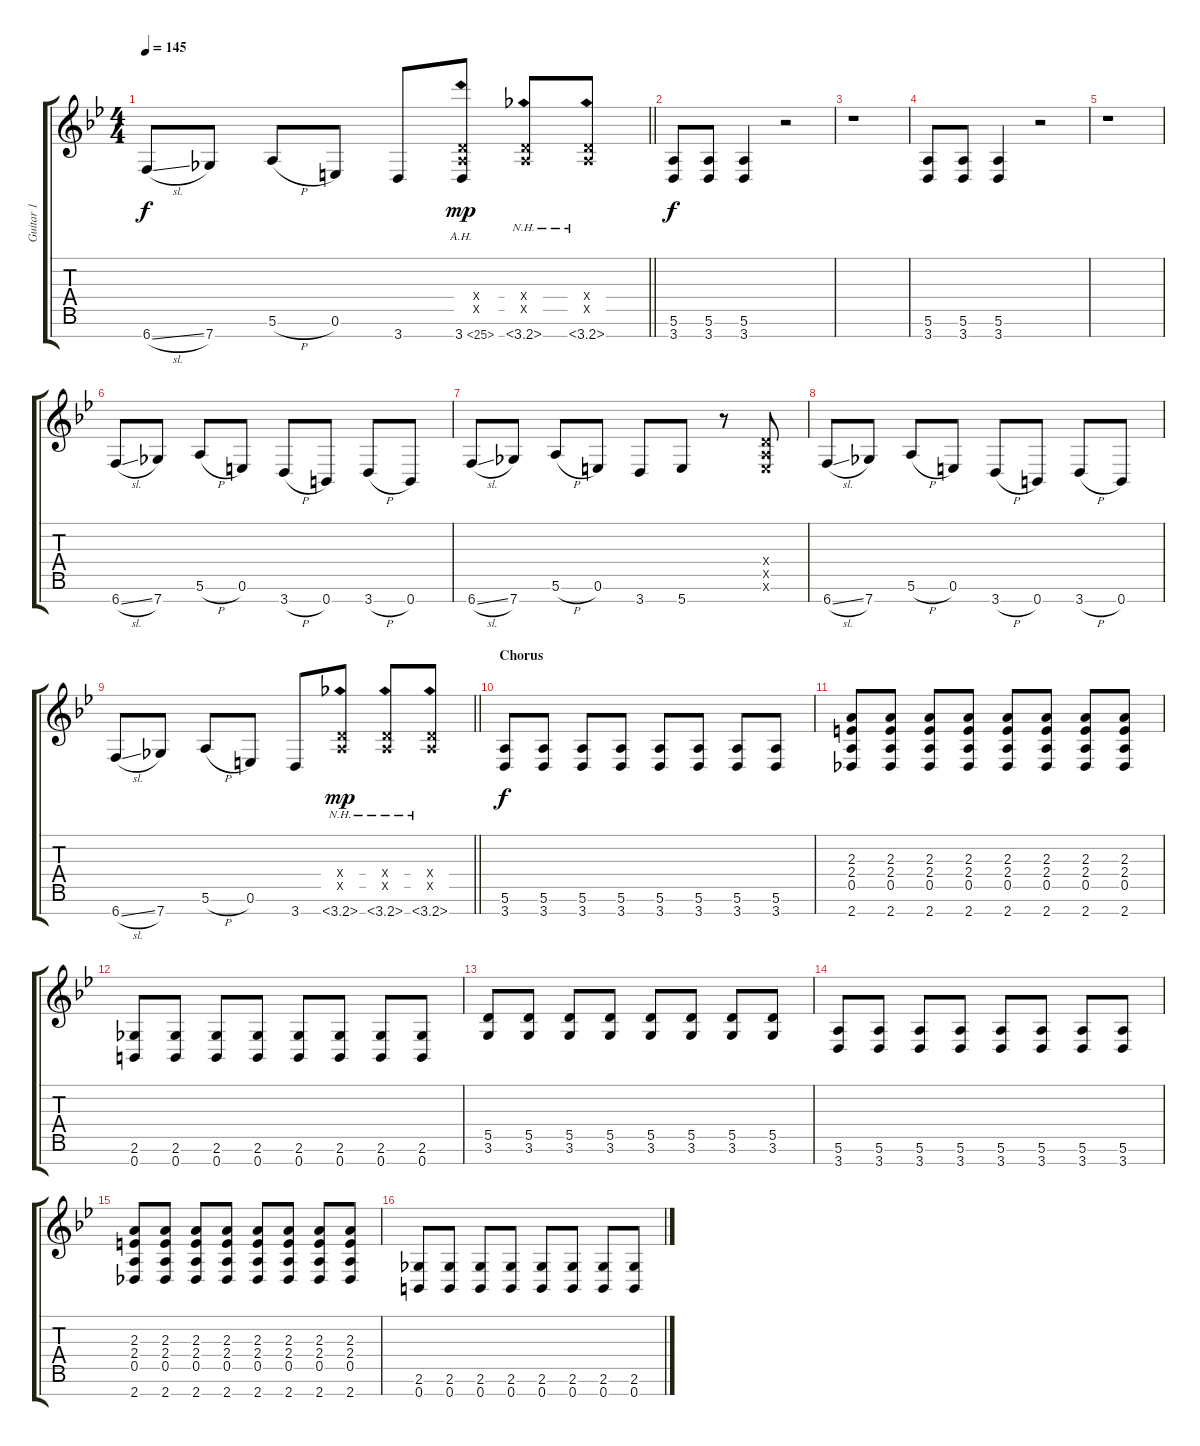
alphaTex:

\track ("Guitar 1" "Guitar 1") {instrument distortionguitar}
\staff {score tabs}
\tuning (E4 B3 G3 D3 A2 E2 B1) {hide}
\ts (4 4)
\tempo 145
\clef g2
\barLineRight lightlight
\ks bb
6.7{sl}.8{dy f} 7.7.8 5.6{h}.8 0.6.8 3.7.8 (0.4{x} 0.5{x} 3.7{ah 22}).8{dy mp} (0.4{x} 0.5{x} 3.7{nh}).8 (0.4{x} 0.5{x} 3.7{nh}).8 |
(5.6 3.7).8{dy f} (5.6 3.7).8 (5.6 3.7).4 r.2 |
r.1 |
(5.6 3.7).8 (5.6 3.7).8 (5.6 3.7).4 r.2 |
r.1 |
6.7{sl}.8 7.7.8 5.6{h}.8 0.6.8 3.7{h}.8 0.7.8 3.7{h}.8 0.7.8 |
6.7{sl}.8 7.7.8 5.6{h}.8 0.6.8 3.7.8 5.7.8 r.8 (0.4{x} 0.5{x} 0.6{x}).8 |
6.7{sl}.8 7.7.8 5.6{h}.8 0.6.8 3.7{h}.8 0.7.8 3.7{h}.8 0.7.8 |
\barLineRight lightlight
6.7{sl}.8 7.7.8 5.6{h}.8 0.6.8 3.7.8 (0.4{x} 0.5{x} 3.7{nh}).8{dy mp} (0.4{x} 0.5{x} 3.7{nh}).8 (0.4{x} 0.5{x} 3.7{nh}).8 |
\section ("" "Chorus")
(5.6 3.7).8{dy f} (5.6 3.7).8 (5.6 3.7).8 (5.6 3.7).8 (5.6 3.7).8 (5.6 3.7).8 (5.6 3.7).8 (5.6 3.7).8 |
(2.3 2.4 0.5 2.7).8 (2.3 2.4 0.5 2.7).8 (2.3 2.4 0.5 2.7).8 (2.3 2.4 0.5 2.7).8 (2.3 2.4 0.5 2.7).8 (2.3 2.4 0.5 2.7).8 (2.3 2.4 0.5 2.7).8 (2.3 2.4 0.5 2.7).8 |
(2.6 0.7).8 (2.6 0.7).8 (2.6 0.7).8 (2.6 0.7).8 (2.6 0.7).8 (2.6 0.7).8 (2.6 0.7).8 (2.6 0.7).8 |
(5.5 3.6).8 (5.5 3.6).8 (5.5 3.6).8 (5.5 3.6).8 (5.5 3.6).8 (5.5 3.6).8 (5.5 3.6).8 (5.5 3.6).8 |
(5.6 3.7).8 (5.6 3.7).8 (5.6 3.7).8 (5.6 3.7).8 (5.6 3.7).8 (5.6 3.7).8 (5.6 3.7).8 (5.6 3.7).8 |
(2.3 2.4 0.5 2.7).8 (2.3 2.4 0.5 2.7).8 (2.3 2.4 0.5 2.7).8 (2.3 2.4 0.5 2.7).8 (2.3 2.4 0.5 2.7).8 (2.3 2.4 0.5 2.7).8 (2.3 2.4 0.5 2.7).8 (2.3 2.4 0.5 2.7).8 |
(2.6 0.7).8 (2.6 0.7).8 (2.6 0.7).8 (2.6 0.7).8 (2.6 0.7).8 (2.6 0.7).8 (2.6 0.7).8 (2.6 0.7).8
